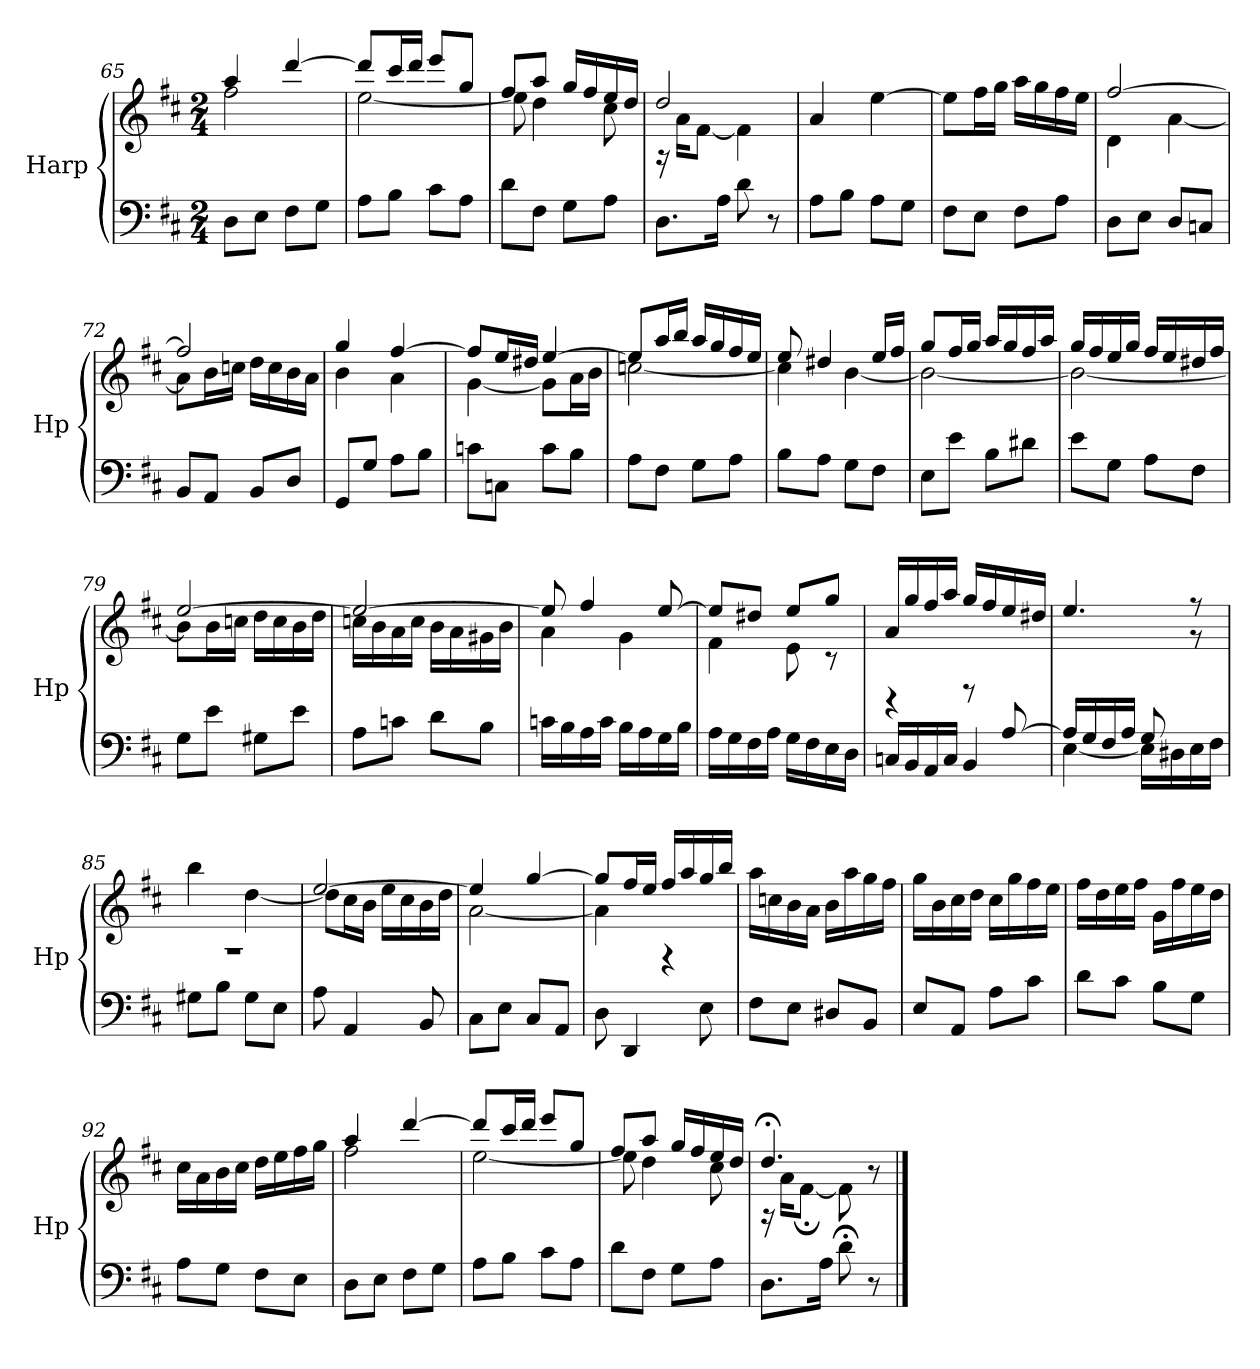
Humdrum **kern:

**kern	**kern
*part1	*part1
*staff2	*staff1
*I"Harp	*
*I'Hp	*
*clefF4	*clefG2
*k[f#c#]	*k[f#c#]
*M2/4	*M2/4
=65	=65
*	*^
8D\L	4aa/	2ff#\
8E\J	.	.
8F#\L	[4ddd/	.
8G\J	.	.
!!LO:PB:g=z	!!
=66	=66	=66
8A\L	8ddd/L]	[2ee\
8B\J	16ccc#/L	.
.	16ddd/JJ	.
8c#\L	8eee/L	.
8A\J	8gg/J	.
=67	=67	=67
8d\L	8ff#/L	8ee\]
8F#\J	8aa/J	4dd\
8G\L	16gg/LL	.
.	16ff#/	.
8A\J	16ee/	8cc#\
.	16dd/JJ	.
=68	=68	=68
8.D\L	2dd/	16rA
.	.	16a\KL
.	.	[8f#\J
16A\Jk	.	.
8d\	.	4f#\]
8r	.	.
*	*v	*v
=69	=69
8A\L	4a/
8B\J	.
8A\L	[4ee\
8G\J	.
=70	=70
8F#\L	8ee\L]
8E\J	16ff#\L
.	16gg\JJ
8F#\L	16aa\LL
.	16gg\
8A\J	16ff#\
.	16ee\JJ
=71	=71
*	*^
8D\L	[2ff#/	4d\
8E\J	.	.
8D/L	.	[4a\
8Cn/J	.	.
=72	=72	=72
8BB/L	2ff#/]	8a\L]
8AA/J	.	16b\L
.	.	16ccn\JJ
8BB/L	.	16dd\LL
.	.	16cc\
8D/J	.	16b\
.	.	16a\JJ
!!LO:LB:g=z	!!
=73	=73	=73
8GG/L	4gg/	4b\
8G/J	.	.
8A\L	[4ff#/	4a\
8B\J	.	.
=74	=74	=74
8cn\L	8ff#/L]	[4g\
8Cn\J	16ee/L	.
.	16dd#X/JJ	.
8c\L	[4ee/	8g\L]
8B\J	.	16a\L
.	.	16b\JJ
=75	=75	=75
8A\L	8ee/L]	[2ccn\
8F#\J	16aa/L	.
.	16bb/JJ	.
8G\L	16aa/LL	.
.	16gg/	.
8A\J	16ff#/	.
.	16ee/JJ	.
=76	=76	=76
8B\L	8ee/	4cc\]
8A\J	4dd#X/	.
8G\L	.	[4b\
8F#\J	16ee/LL	.
.	16ff#/JJ	.
=77	=77	=77
8E\L	8gg/L	2b\_
8e\J	16ff#/L	.
.	16gg/JJ	.
8B\L	16aa/LL	.
.	16gg/	.
8d#X\J	16ff#/	.
.	16aa/JJ	.
=78	=78	=78
8e\L	16gg/LL	2b\_
.	16ff#/	.
8G\J	16ee/	.
.	16gg/JJ	.
8A\L	16ff#/LL	.
.	16ee/	.
8F#\J	16dd#X/	.
.	16ff#/JJ	.
!!LO:LB:g=z	!!
=79	=79	=79
8G\L	[2ee/	8b\L]
8e\J	.	16b\L
.	.	16ccn\JJ
8G#X\L	.	16dd\LL
.	.	16cc\
8e\J	.	16b\
.	.	16dd\JJ
=80	=80	=80
8A\L	2ee/_	16ccn\LL
.	.	16b\
8cn\J	.	16a\
.	.	16cc\JJ
8d\L	.	16b\LL
.	.	16a\
8B\J	.	16g#X\
.	.	16b\JJ
=81	=81	=81
16cn\LL	8ee/]	4a\
16B\	.	.
16A\	4ff#/	.
16c\JJ	.	.
16B\LL	.	4g\
16A\	.	.
16G\	[8ee/	.
16B\JJ	.	.
=82	=82	=82
16A\LL	8ee/L]	4f#\
16G\	.	.
16F#\	8dd#X/J	.
16A\JJ	.	.
16G\LL	8ee/L	8e\
16F#\	.	.
16E\	8gg/J	8r
16D\JJ	.	.
=83	=83	=83
*^	*	*
4.ryy	16Cn/LL	16a/LL	4rBB
.	16BB/	16gg/	.
.	16AA/	16ff#/	.
.	16C/JJ	16aa/JJ	.
.	4BB/	16gg/LL	8rD
.	.	16ff#/	.
[8A/	.	16ee/	8ryy
.	.	16dd#X/JJ	.
!!LO:LB:g=z	!!
=84	=84	=84	=84
16A/LL]	[4E\	4.ee/	4.ryy
16G/	.	.	.
16F#/	.	.	.
16A/JJ	.	.	.
8G/	16E\LL]	.	.
.	16D#X\	.	.
8ryy	16E\	8r	8r
.	16F#\JJ	.	.
*v	*v	*	*
=85	=85	=85
8G#X\L	2rA	4bb\
8B\J	.	.
8G#\L	.	[4dd\
8E\J	.	.
=86	=86	=86
8A\	[2ee/	8dd\L]
4AA/	.	16cc#\L
.	.	16b\JJ
.	.	16ee\LL
.	.	16cc#\
8BB/	.	16b\
.	.	16dd\JJ
=87	=87	=87
8C#\L	4ee/]	[2a\
8E\J	.	.
8C#/L	[4gg/	.
8AA/J	.	.
=88	=88	=88
8D\	8gg/L]	4a\]
4DD/	16ff#/L	.
.	16ee/JJ	.
.	16ff#/LL	4rF
.	16aa/	.
8E\	16gg/	.
.	16bb/JJ	.
*	*v	*v
=89	=89
8F#\L	16aa\LL
.	16ccn\
8E\J	16b\
.	16a\JJ
8D#X/L	16b\LL
.	16aa\
8BB/J	16gg\
.	16ff#\JJ
!!LO:LB:g=z
=90	=90
8E/L	16gg\LL
.	16b\
8AA/J	16cc#\
.	16dd\JJ
8A\L	16cc#\LL
.	16gg\
8c#\J	16ff#\
.	16ee\JJ
=91	=91
8d\L	16ff#\LL
.	16dd\
8c#\J	16ee\
.	16ff#\JJ
8B\L	16g\LL
.	16ff#\
8G\J	16ee\
.	16dd\JJ
=92	=92
8A\L	16cc#\LL
.	16a\
8G\J	16b\
.	16cc#\JJ
8F#\L	16dd\LL
.	16ee\
8E\J	16ff#\
.	16gg\JJ
=93	=93
*	*^
8D\L	4aa/	2ff#\
8E\J	.	.
8F#\L	[4ddd/	.
8G\J	.	.
=94	=94	=94
8A\L	8ddd/L]	[2ee\
8B\J	16ccc#/L	.
.	16ddd/JJ	.
8c#\L	8eee/L	.
8A\J	8gg/J	.
=95	=95	=95
8d\L	8ff#/L	8ee\]
8F#\J	8aa/J	4dd\
8G\L	16gg/LL	.
.	16ff#/	.
8A\J	16ee/	8cc#\
.	16dd/JJ	.
!!LO:LB:g=z	!!
=96	=96	=96
8.D\L	4.dd;</	16rA
.	.	16a\KL
.	.	[8f#;\J
16A\Jk	.	.
8d;\	.	8f#\]
8r	8r	8ryy
*	*v	*v
==	==
*-	*-
